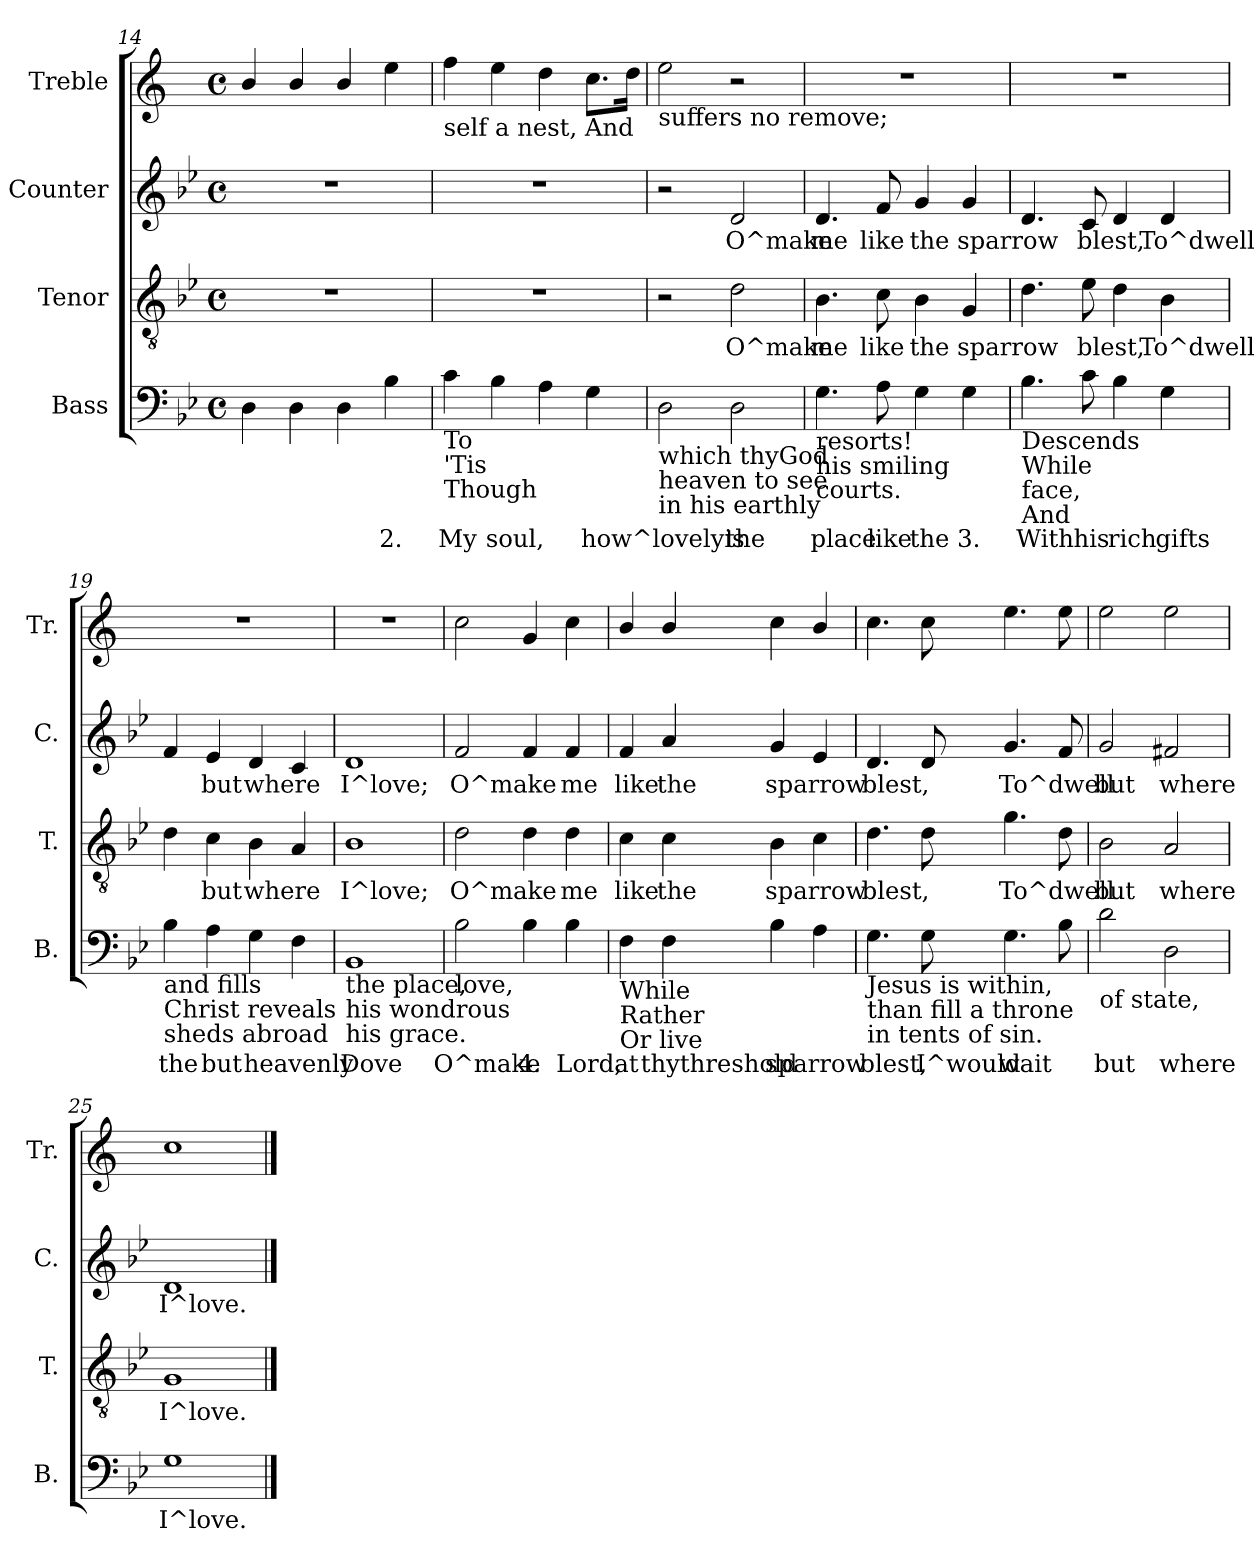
**kern	**text	**kern	**text	**kern	**text	**kern
*part4	*part4	*part3	*part3	*part2	*part2	*part1
*staff4	*staff4	*staff3	*staff3	*staff2	*staff2	*staff1
*I"Bass	*	*I"Tenor	*	*I"Counter	*	*I"Treble
*I'B.	*	*I'T.	*	*I'C.	*	*I'Tr.
!!LO:LB:g=z
*clefF4	*	*clefGv2	*	*clefG2	*	*clefG2
*	*	*	*	*	*	*ITrd1c2
*k[b-e-]	*	*k[b-e-]	*	*k[b-e-]	*	*k[b-e-]
*B-:	*	*B-:	*	*B-:	*	*B-:
*M4/4	*	*M4/4	*	*M4/4	*	*M4/4
*met(c)	*	*met(c)	*	*met(c)	*	*met(c)
=14	=14	=14	=14	=14	=14	=14
!	!LO:LY:a:rj	!	!	!	!	!
4D\	-	1r	.	1r	.	4a/
!	!LO:LY:a:rj	!	!	!	!	!
4D\	.	.	.	.	.	4a/
!	!LO:LY:a:rj	!	!	!	!	!
4D\	.	.	.	.	.	4a/
!	!LO:LY:a:rj	!	!	!	!	!
4B-\	2.	.	.	.	.	4dd\
=15	=15	=15	=15	=15	=15	=15
!	!	!	!	!	!	!LO:TX:b:t=self a nest, And
!LO:TX:b:t=To	!	!	!	!	!	!
!LO:TX:b:t='Tis	!	!	!	!	!	!
!LO:TX:b:t=Though	!	!	!	!	!	!
!	!LO:LY:a:rj	!	!	!	!	!
4c\	My	1r	.	1r	.	4ee->\
!	!LO:LY:a:rj	!	!	!	!	!
4B-\	soul,	.	.	.	.	4dd\
!	!LO:LY:a:rj	!	!	!	!	!
4A\	.	.	.	.	.	4cc\
!	!LO:LY:a:rj	!	!	!	!	!
4G\	how^lovelyis	.	.	.	.	8.b-\L
.	.	.	.	.	.	16cc\J
=16	=16	=16	=16	=16	=16	=16
!	!	!	!	!	!	!LO:TX:b:t=suffers no remove;
!LO:TX:b:t=which thyGod	!	!	!	!	!	!
!LO:TX:b:t=heaven to see	!	!	!	!	!	!
!LO:TX:b:t=in his earthly	!	!	!	!	!	!
!	!LO:LY:a:rj	!	!	!	!	!
2D\	.	2r	.	2r	.	2dd\
!	!LO:LY:a:rj	!	!LO:LY:a:rj	!	!LO:LY:b:rj	!
2D\	the	2d\	O^make	2d/	O^make	2r
=17	=17	=17	=17	=17	=17	=17
!LO:TX:b:t=resorts!	!	!	!	!	!	!
!LO:TX:b:t=his smiling	!	!	!	!	!	!
!LO:TX:b:t=courts.	!	!	!	!	!	!
!	!LO:LY:a:rj	!	!LO:LY:a:rj	!	!LO:LY:b:rj	!
4.G\	place	4.B-\	me	4.d/	me	1r
!	!LO:LY:a:rj	!	!LO:LY:a:rj	!	!LO:LY:b:rj	!
8A\	like	8c\	like	8f/	like	.
!	!LO:LY:a:rj	!	!LO:LY:a:rj	!	!LO:LY:b:rj	!
4G\	the	4B-\	the	4g/	the	.
!	!LO:LY:a:rj	!	!LO:LY:a:rj	!	!LO:LY:b:rj	!
4G\	3.	4G/	sparrow	4g/	sparrow	.
=18	=18	=18	=18	=18	=18	=18
!LO:TX:b:t=Descends	!	!	!	!	!	!
!LO:TX:b:t=While	!	!	!	!	!	!
!LO:TX:b:t=face,	!	!	!	!	!	!
!LO:TX:b:t=And	!	!	!	!	!	!
!	!LO:LY:a:rj	!	!LO:LY:a:rj	!	!LO:LY:b:rj	!
4.B-\	With	4.d\	.	4.d/	.	1r
!	!LO:LY:a:rj	!	!LO:LY:a:rj	!	!LO:LY:b:rj	!
8c\	his	8e-\	blest,	8c/	blest,	.
!	!LO:LY:a:rj	!	!LO:LY:a:rj	!	!LO:LY:b:rj	!
4B-\	rich	4d\	.	4d/	.	.
!	!LO:LY:a:rj	!	!LO:LY:a:rj	!	!LO:LY:b:rj	!
4G\	gifts	4B-\	To^dwell	4d/	To^dwell	.
=19	=19	=19	=19	=19	=19	=19
!LO:TX:b:t=and fills	!	!	!	!	!	!
!LO:TX:b:t=Christ reveals	!	!	!	!	!	!
!LO:TX:b:t=sheds abroad	!	!	!	!	!	!
!	!LO:LY:a:rj	!	!LO:LY:a:rj	!	!LO:LY:b:rj	!
4B-\	the	4d\	.	4f/	.	1r
!	!LO:LY:a:rj	!	!LO:LY:a:rj	!	!LO:LY:b:rj	!
4A\	but	4c\	but	4e-/	but	.
!	!LO:LY:a:rj	!	!LO:LY:a:rj	!	!LO:LY:b:rj	!
4G\	heavenly	4B-\	where	4d/	where	.
!	!LO:LY:a:rj	!	!LO:LY:a:rj	!	!LO:LY:b:rj	!
4F\	.	4A/	.	4c/	.	.
=20	=20	=20	=20	=20	=20	=20
!LO:TX:b:t=the place,	!	!	!	!	!	!
!LO:TX:b:t=his wondrous	!	!	!	!	!	!
!LO:TX:b:t=his grace.	!	!	!	!	!	!
!	!LO:LY:a:rj	!	!LO:LY:a:rj	!	!LO:LY:b:rj	!
1BB-	Dove	1B-	I^love;	1d	I^love;	1r
=21	=21	=21	=21	=21	=21	=21
!LO:TX:b:t=love,	!	!	!	!	!	!
!	!LO:LY:a:rj	!	!LO:LY:a:rj	!	!LO:LY:b:rj	!
2B-\	O^make	2d\	O^make	2f/	O^make	2b-\
!	!LO:LY:a:rj	!	!LO:LY:a:rj	!	!LO:LY:b:rj	!
4B-\	4.	4d\	.	4f/	.	4f/
!	!LO:LY:a:rj	!	!LO:LY:a:rj	!	!LO:LY:b:rj	!
4B-\	Lord,	4d\	me	4f/	me	4b-\
=22	=22	=22	=22	=22	=22	=22
!LO:TX:b:t=While	!	!	!	!	!	!
!LO:TX:b:t=Rather	!	!	!	!	!	!
!LO:TX:b:t=Or live	!	!	!	!	!	!
!	!LO:LY:a:rj	!	!LO:LY:a:rj	!	!LO:LY:b:rj	!
4F\	at	4c\	like	4f/	like	4a/
!	!LO:LY:a:rj	!	!LO:LY:a:rj	!	!LO:LY:b:rj	!
4F\	thythreshold	4c\	the	4a/	the	4a/
!	!LO:LY:a:rj	!	!LO:LY:a:rj	!	!LO:LY:b:rj	!
4B-\	sparrow	4B-\	sparrow	4g/	sparrow	4b-\
!	!LO:LY:a:rj	!	!LO:LY:a:rj	!	!LO:LY:b:rj	!
4A\	.	4c\	.	4e-/	.	4a/
=23	=23	=23	=23	=23	=23	=23
!LO:TX:b:t=Jesus is within,	!	!	!	!	!	!
!LO:TX:b:t=than fill a throne	!	!	!	!	!	!
!LO:TX:b:t=in tents of sin.	!	!	!	!	!	!
!	!LO:LY:a:rj	!	!LO:LY:a:rj	!	!LO:LY:b:rj	!
4.G\	blest,	4.d\	blest,	4.d/	blest,	4.b-\
!	!LO:LY:a:rj	!	!LO:LY:a:rj	!	!LO:LY:b:rj	!
8G\	I^would	8d\	.	8d/	.	8b-\
!	!LO:LY:a:rj	!	!LO:LY:a:rj	!	!LO:LY:b:rj	!
4.G\	wait	4.g\	To^dwell	4.g/	To^dwell	4.dd\
!	!LO:LY:a:rj	!	!LO:LY:a:rj	!	!LO:LY:b:rj	!
8B-\	.	8d\	.	8f/	.	8dd\
=24	=24	=24	=24	=24	=24	=24
!LO:TX:b:t=of state,	!	!	!	!	!	!
!	!LO:LY:a:rj	!	!LO:LY:a:rj	!	!LO:LY:b:rj	!
2d\	but	2B-\	but	2g/	but	2dd\
!	!LO:LY:a:rj	!	!LO:LY:a:rj	!	!LO:LY:b:rj	!
2D\	where	2A/	where	2f#X/	where	2dd\
=25	=25	=25	=25	=25	=25	=25
!	!LO:LY:a:rj	!	!LO:LY:a:rj	!	!LO:LY:b:rj	!
1G	I^love.	1G	I^love.	1d	I^love.	1b-
==	==	==	==	==	==	==
*-	*-	*-	*-	*-	*-	*-
